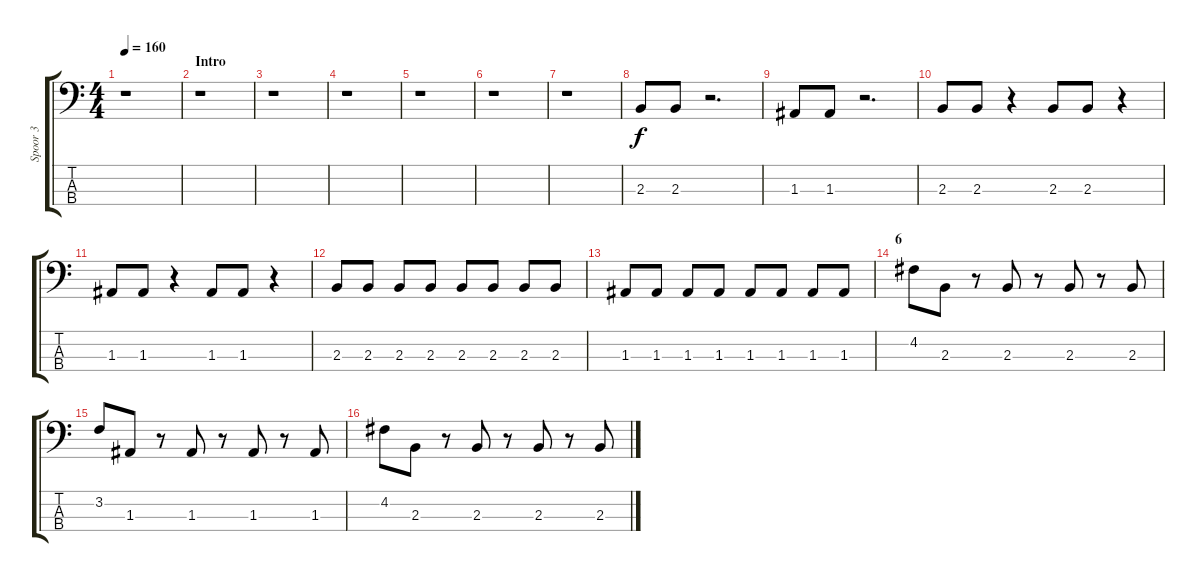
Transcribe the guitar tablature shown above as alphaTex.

\track ("Spoor 3" "Spoor 3") {instrument electricbassfinger}
\staff {score tabs}
\tuning (G2 D2 A1 E1) {hide}
\ts (4 4)
\tempo 160
\clef f4
\ks c
r.1{dy f instrument electricbassfinger} |
\section ("" "Intro")
r.1 |
r.1 |
r.1 |
r.1 |
r.1 |
r.1 |
2.3.8 2.3.8 r.2{d} |
1.3.8 1.3.8 r.2{d} |
2.3.8 2.3.8 r.4 2.3.8 2.3.8 r.4 |
1.3.8 1.3.8 r.4 1.3.8 1.3.8 r.4 |
2.3.8 2.3.8 2.3.8 2.3.8 2.3.8 2.3.8 2.3.8 2.3.8 |
1.3.8 1.3.8 1.3.8 1.3.8 1.3.8 1.3.8 1.3.8 1.3.8 |
\section ("" "6")
4.2.8 2.3.8 r.8 2.3.8 r.8 2.3.8 r.8 2.3.8 |
3.2.8 1.3.8 r.8 1.3.8 r.8 1.3.8 r.8 1.3.8 |
4.2.8 2.3.8 r.8 2.3.8 r.8 2.3.8 r.8 2.3.8
